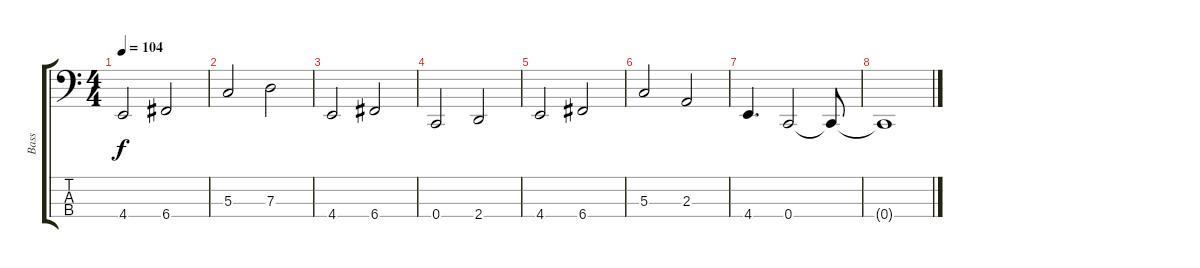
\track ("Bass" "Bass") {instrument electricbassfinger}
\staff {score tabs}
\tuning (F2 C2 G1 C1) {hide}
\ts (4 4)
\tempo 104
\clef f4
\ks c
4.4.2{dy f} 6.4.2 |
5.3.2 7.3.2 |
4.4.2 6.4.2 |
0.4.2 2.4.2 |
4.4.2 6.4.2 |
5.3.2 2.3.2 |
4.4.4{d} 0.4.2 0.4{t}.8 |
0.4{t}.1
